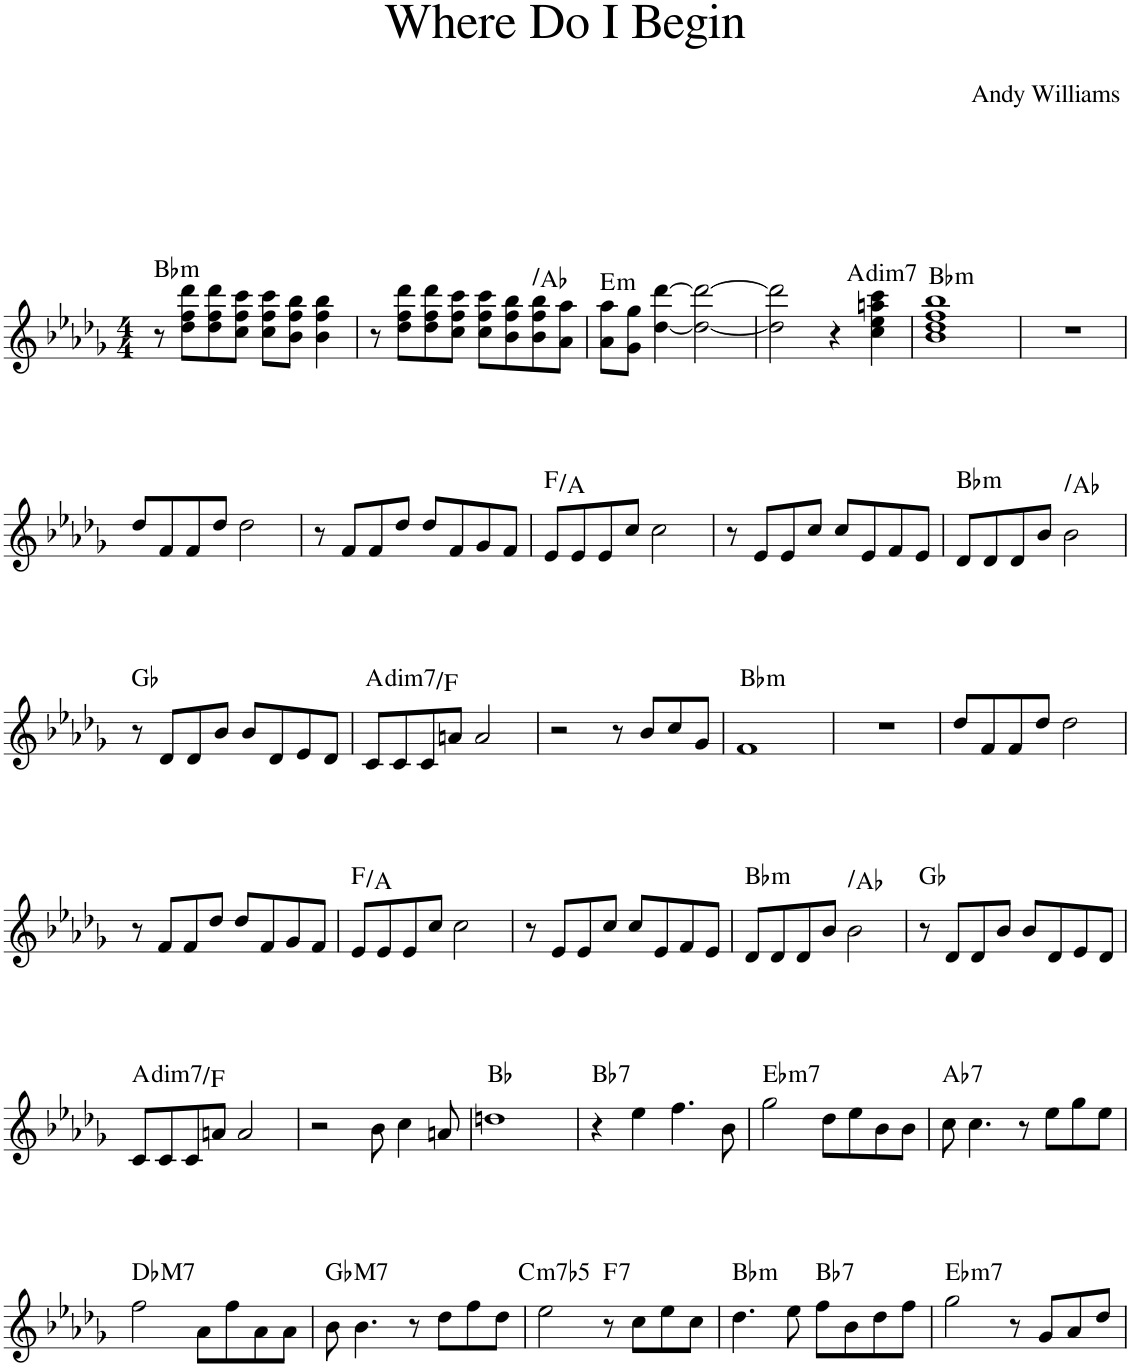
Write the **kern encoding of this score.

**kern	**harte
*part1	*part1
*staff1	*
*I"Piano	*
*I'Pno.	*
*clefG2	*
*k[b-e-a-d-g-]	*
*M4/4	*
=1	=1
!	!LO:H:kt=m
8r	Bb:min
8dd-\ 8ff\ 8ddd-\L	.
8dd-\ 8ff\ 8ddd-\	.
8cc\ 8ff\ 8ccc\J	.
8cc\ 8ff\ 8ccc\L	.
8b-\ 8ff\ 8bb-\J	.
4b-\ 4ff\ 4bb-\	.
=2	=2
8r	.
8dd-\ 8ff\ 8ddd-\L	.
8dd-\ 8ff\ 8ddd-\	.
8cc\ 8ff\ 8ccc\J	.
8cc\ 8ff\ 8ccc\L	.
8b-\ 8ff\ 8bb-\	.
!	!LO:H:kt=N.C.
8b-\ 8ff\ 8bb-\	N
8a-\ 8aa-\J	.
=3	=3
!	!LO:H:kt=m
8a-\ 8aa-\L	E:min
8g-\ 8gg-\J	.
[4dd-\ [4ddd-\	.
2dd-\_ 2ddd-\_	.
=4	=4
2dd-\] 2ddd-\]	.
4r	.
!	!LO:H:kt=dim7
4cc\ 4ee-\ 4aan\ 4ccc\	A:dim7
=5	=5
!	!LO:H:kt=m
1b- 1dd- 1ff 1bb-	Bb:min
=6	=6
1r	.
!!LO:LB:g=z
=7	=7
8dd-/L	.
8f/	.
8f/	.
8dd-/J	.
2dd-\	.
=8	=8
8r	.
8f/L	.
8f/	.
8dd-/J	.
8dd-/L	.
8f/	.
8g-/	.
8f/J	.
=9	=9
8e-/L	F:maj/3
8e-/	.
8e-/	.
8cc/J	.
2cc\	.
=10	=10
8r	.
8e-/L	.
8e-/	.
8cc/J	.
8cc/L	.
8e-/	.
8f/	.
8e-/J	.
=11	=11
!	!LO:H:kt=m
8d-/L	Bb:min
8d-/	.
8d-/	.
8b-/J	.
!	!LO:H:kt=N.C.
2b-\	N
!!LO:LB:g=z
=12	=12
8r	Gb:maj
8d-/L	.
8d-/	.
8b-/J	.
8b-/L	.
8d-/	.
8e-/	.
8d-/J	.
=13	=13
!	!LO:H:kt=dim7
8c/L	A:dim7/b6
8c/	.
8c/	.
8an/J	.
2a/	.
=14	=14
2r	.
8r	.
8b-/L	.
8cc/	.
8g-/J	.
=15	=15
!	!LO:H:kt=m
1f	Bb:min
=16	=16
1r	.
=17	=17
8dd-/L	.
8f/	.
8f/	.
8dd-/J	.
2dd-\	.
!!LO:LB:g=z
=18	=18
8r	.
8f/L	.
8f/	.
8dd-/J	.
8dd-/L	.
8f/	.
8g-/	.
8f/J	.
=19	=19
8e-/L	F:maj/3
8e-/	.
8e-/	.
8cc/J	.
2cc\	.
=20	=20
8r	.
8e-/L	.
8e-/	.
8cc/J	.
8cc/L	.
8e-/	.
8f/	.
8e-/J	.
=21	=21
!	!LO:H:kt=m
8d-/L	Bb:min
8d-/	.
8d-/	.
8b-/J	.
!	!LO:H:kt=N.C.
2b-\	N
=22	=22
8r	Gb:maj
8d-/L	.
8d-/	.
8b-/J	.
8b-/L	.
8d-/	.
8e-/	.
8d-/J	.
!!LO:LB:g=z
=23	=23
!	!LO:H:kt=dim7
8c/L	A:dim7/b6
8c/	.
8c/	.
8an/J	.
2a/	.
=24	=24
2r	.
8b-\	.
4cc\	.
8an/	.
=25	=25
1ddn	Bb:maj
=26	=26
!	!LO:H:kt=7
4r	Bb:7
4ee-\	.
4.ff\	.
8b-\	.
=27	=27
!	!LO:H:kt=m7
2gg-\	Eb:min7
8dd-\L	.
8ee-\	.
8b-\	.
8b-\J	.
=28	=28
!	!LO:H:kt=7
8cc\	Ab:7
4.cc\	.
8r	.
8ee-\L	.
8gg-\	.
8ee-\J	.
!!LO:LB:g=z
=29	=29
!	!LO:H:kt=M7
2ff\	Db:maj7
8a-\L	.
8ff\	.
8a-\	.
8a-\J	.
=30	=30
!	!LO:H:kt=M7
8b-\	Gb:maj7
4.b-\	.
8r	.
8dd-\L	.
8ff\	.
8dd-\J	.
=31	=31
!	!LO:H:kt=m7b5
2ee-\	C:hdim7
!	!LO:H:kt=7
8r	F:7
8cc\L	.
8ee-\	.
8cc\J	.
=32	=32
!	!LO:H:kt=m
4.dd-\	Bb:min
8ee-\	.
!	!LO:H:kt=7
8ff\L	Bb:7
8b-\	.
8dd-\	.
8ff\J	.
=33	=33
!	!LO:H:kt=m7
2gg-\	Eb:min7
8r	.
8g-/L	.
8a-/	.
8dd-/J	.
=	=
*-	*-
